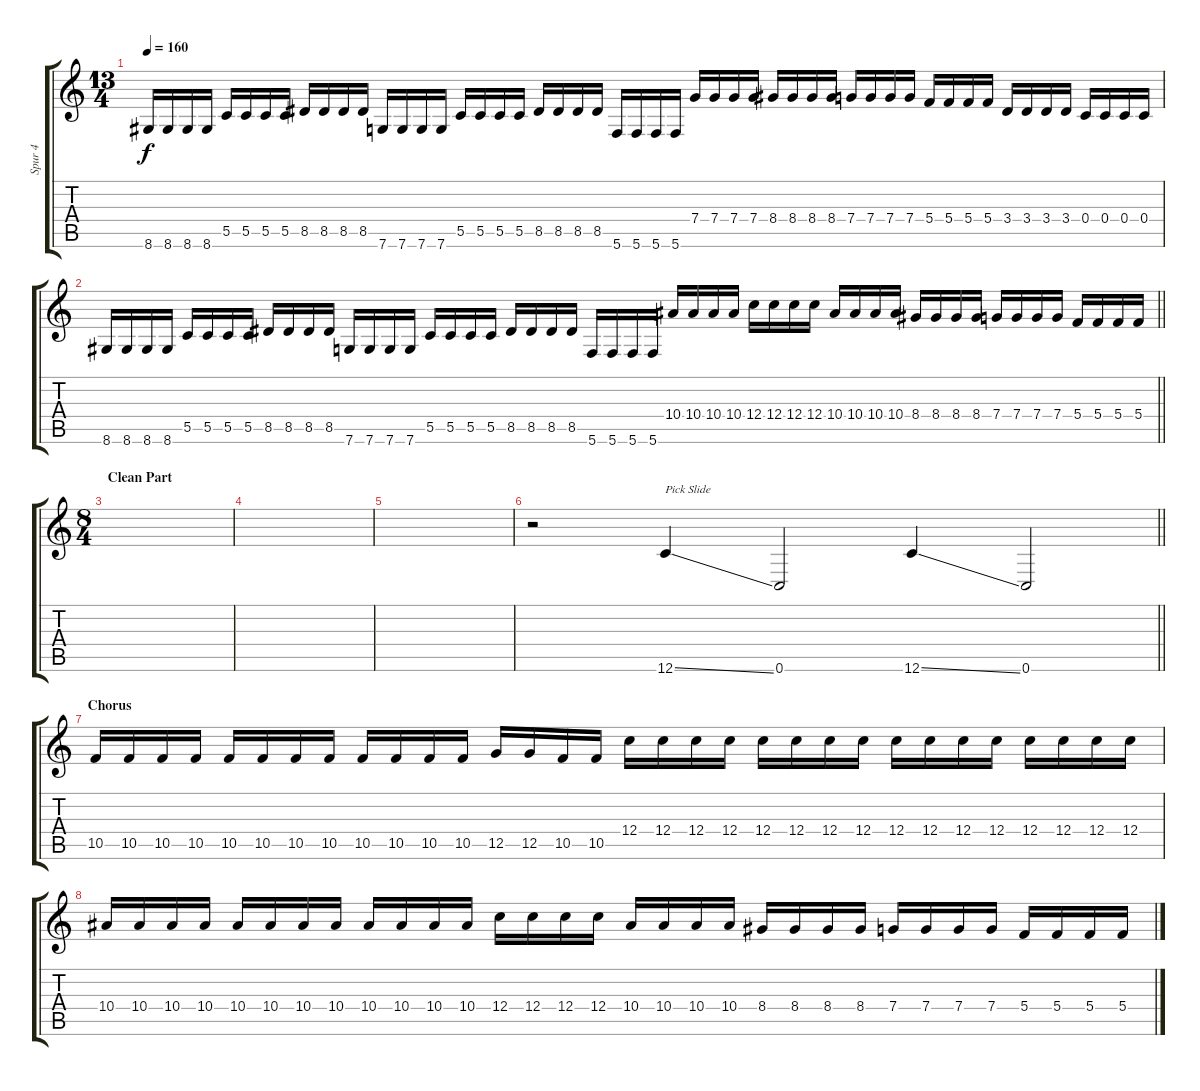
\track ("Spur 4" "Spur 4") {instrument distortionguitar}
\staff {score tabs}
\tuning (D4 A3 F3 C3 G2 C2) {hide}
\ts (13 4)
\tempo 160
\clef g2
\ks c
8.6.16{dy f} 8.6.16 8.6.16 8.6.16 5.5.16 5.5.16 5.5.16 5.5.16 8.5.16 8.5.16 8.5.16 8.5.16 7.6.16 7.6.16 7.6.16 7.6.16 5.5.16 5.5.16 5.5.16 5.5.16 8.5.16 8.5.16 8.5.16 8.5.16 5.6.16 5.6.16 5.6.16 5.6.16 7.4.16 7.4.16 7.4.16 7.4.16 8.4.16 8.4.16 8.4.16 8.4.16 7.4.16 7.4.16 7.4.16 7.4.16 5.4.16 5.4.16 5.4.16 5.4.16 3.4.16 3.4.16 3.4.16 3.4.16 0.4.16 0.4.16 0.4.16 0.4.16 |
\barLineRight lightlight
8.6.16 8.6.16 8.6.16 8.6.16 5.5.16 5.5.16 5.5.16 5.5.16 8.5.16 8.5.16 8.5.16 8.5.16 7.6.16 7.6.16 7.6.16 7.6.16 5.5.16 5.5.16 5.5.16 5.5.16 8.5.16 8.5.16 8.5.16 8.5.16 5.6.16 5.6.16 5.6.16 5.6.16 10.4.16 10.4.16 10.4.16 10.4.16 12.4.16 12.4.16 12.4.16 12.4.16 10.4.16 10.4.16 10.4.16 10.4.16 8.4.16 8.4.16 8.4.16 8.4.16 7.4.16 7.4.16 7.4.16 7.4.16 5.4.16 5.4.16 5.4.16 5.4.16 |
\ts (8 4)
\section ("" "Clean Part")
|
|
|
\barLineRight lightlight
r.2 12.6{ss}.4{txt "Pick Slide"} 0.6.2 12.6{ss}.4 0.6.2 |
\section ("" "Chorus")
10.5.16 10.5.16 10.5.16 10.5.16 10.5.16 10.5.16 10.5.16 10.5.16 10.5.16 10.5.16 10.5.16 10.5.16 12.5.16 12.5.16 10.5.16 10.5.16 12.4.16 12.4.16 12.4.16 12.4.16 12.4.16 12.4.16 12.4.16 12.4.16 12.4.16 12.4.16 12.4.16 12.4.16 12.4.16 12.4.16 12.4.16 12.4.16 |
10.4.16 10.4.16 10.4.16 10.4.16 10.4.16 10.4.16 10.4.16 10.4.16 10.4.16 10.4.16 10.4.16 10.4.16 12.4.16 12.4.16 12.4.16 12.4.16 10.4.16 10.4.16 10.4.16 10.4.16 8.4.16 8.4.16 8.4.16 8.4.16 7.4.16 7.4.16 7.4.16 7.4.16 5.4.16 5.4.16 5.4.16 5.4.16
